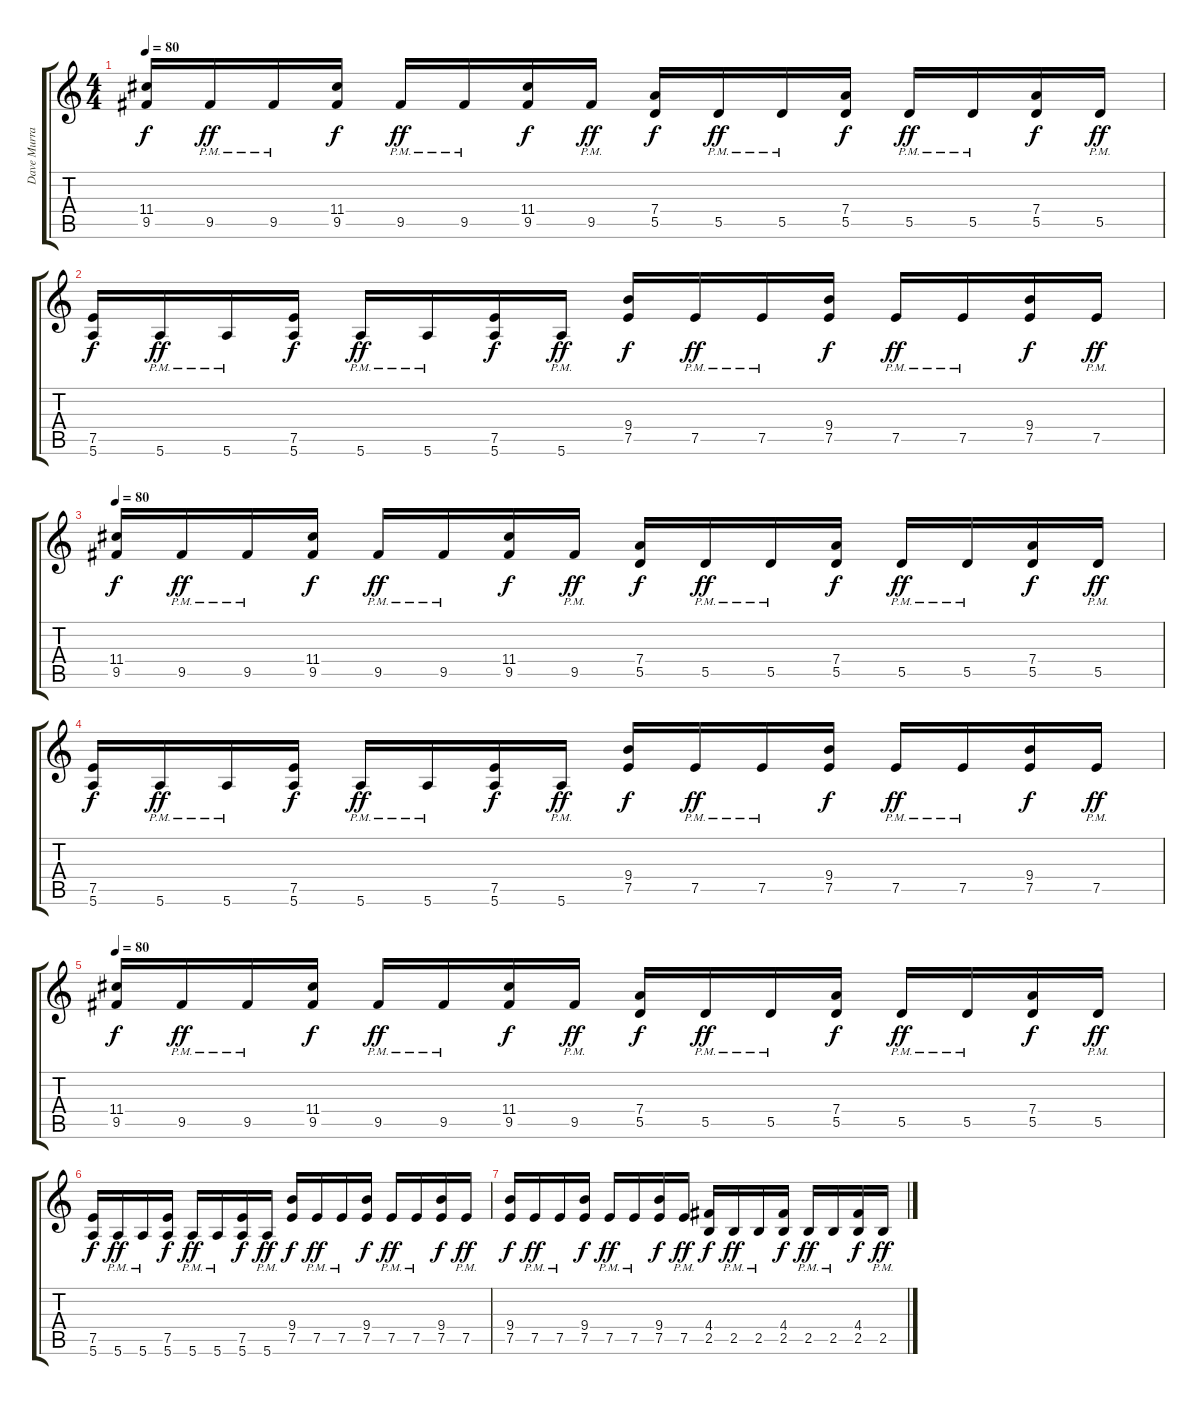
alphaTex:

\track ("Dave Murray" "Dave Murra") {instrument distortionguitar}
\staff {score tabs}
\tuning (E4 B3 G3 D3 A2 E2) {hide}
\ts (4 4)
\tempo 80
\clef g2
\ks c
(11.4 9.5).16{dy f} 9.5{pm}.16{dy ff} 9.5{pm}.16 (11.4 9.5).16{dy f} 9.5{pm}.16{dy ff} 9.5{pm}.16 (11.4 9.5).16{dy f} 9.5{pm}.16{dy ff} (7.4 5.5).16{dy f} 5.5{pm}.16{dy ff} 5.5{pm}.16 (7.4 5.5).16{dy f} 5.5{pm}.16{dy ff} 5.5{pm}.16 (7.4 5.5).16{dy f} 5.5{pm}.16{dy ff} |
(7.5 5.6).16{dy f} 5.6{pm}.16{dy ff} 5.6{pm}.16 (7.5 5.6).16{dy f} 5.6{pm}.16{dy ff} 5.6{pm}.16 (7.5 5.6).16{dy f} 5.6{pm}.16{dy ff} (9.4 7.5).16{dy f} 7.5{pm}.16{dy ff} 7.5{pm}.16 (9.4 7.5).16{dy f} 7.5{pm}.16{dy ff} 7.5{pm}.16 (9.4 7.5).16{dy f} 7.5{pm}.16{dy ff} |
\tempo 80
(11.4 9.5).16{dy f} 9.5{pm}.16{dy ff} 9.5{pm}.16 (11.4 9.5).16{dy f} 9.5{pm}.16{dy ff} 9.5{pm}.16 (11.4 9.5).16{dy f} 9.5{pm}.16{dy ff} (7.4 5.5).16{dy f} 5.5{pm}.16{dy ff} 5.5{pm}.16 (7.4 5.5).16{dy f} 5.5{pm}.16{dy ff} 5.5{pm}.16 (7.4 5.5).16{dy f} 5.5{pm}.16{dy ff} |
(7.5 5.6).16{dy f} 5.6{pm}.16{dy ff} 5.6{pm}.16 (7.5 5.6).16{dy f} 5.6{pm}.16{dy ff} 5.6{pm}.16 (7.5 5.6).16{dy f} 5.6{pm}.16{dy ff} (9.4 7.5).16{dy f} 7.5{pm}.16{dy ff} 7.5{pm}.16 (9.4 7.5).16{dy f} 7.5{pm}.16{dy ff} 7.5{pm}.16 (9.4 7.5).16{dy f} 7.5{pm}.16{dy ff} |
\tempo 80
(11.4 9.5).16{dy f} 9.5{pm}.16{dy ff} 9.5{pm}.16 (11.4 9.5).16{dy f} 9.5{pm}.16{dy ff} 9.5{pm}.16 (11.4 9.5).16{dy f} 9.5{pm}.16{dy ff} (7.4 5.5).16{dy f} 5.5{pm}.16{dy ff} 5.5{pm}.16 (7.4 5.5).16{dy f} 5.5{pm}.16{dy ff} 5.5{pm}.16 (7.4 5.5).16{dy f} 5.5{pm}.16{dy ff} |
(7.5 5.6).16{dy f} 5.6{pm}.16{dy ff} 5.6{pm}.16 (7.5 5.6).16{dy f} 5.6{pm}.16{dy ff} 5.6{pm}.16 (7.5 5.6).16{dy f} 5.6{pm}.16{dy ff} (9.4 7.5).16{dy f} 7.5{pm}.16{dy ff} 7.5{pm}.16 (9.4 7.5).16{dy f} 7.5{pm}.16{dy ff} 7.5{pm}.16 (9.4 7.5).16{dy f} 7.5{pm}.16{dy ff} |
(9.4 7.5).16{dy f} 7.5{pm}.16{dy ff} 7.5{pm}.16 (9.4 7.5).16{dy f} 7.5{pm}.16{dy ff} 7.5{pm}.16 (9.4 7.5).16{dy f} 7.5{pm}.16{dy ff} (4.4 2.5).16{dy f} 2.5{pm}.16{dy ff} 2.5{pm}.16 (4.4 2.5).16{dy f} 2.5{pm}.16{dy ff} 2.5{pm}.16 (4.4 2.5).16{dy f} 2.5{pm}.16{dy ff}
